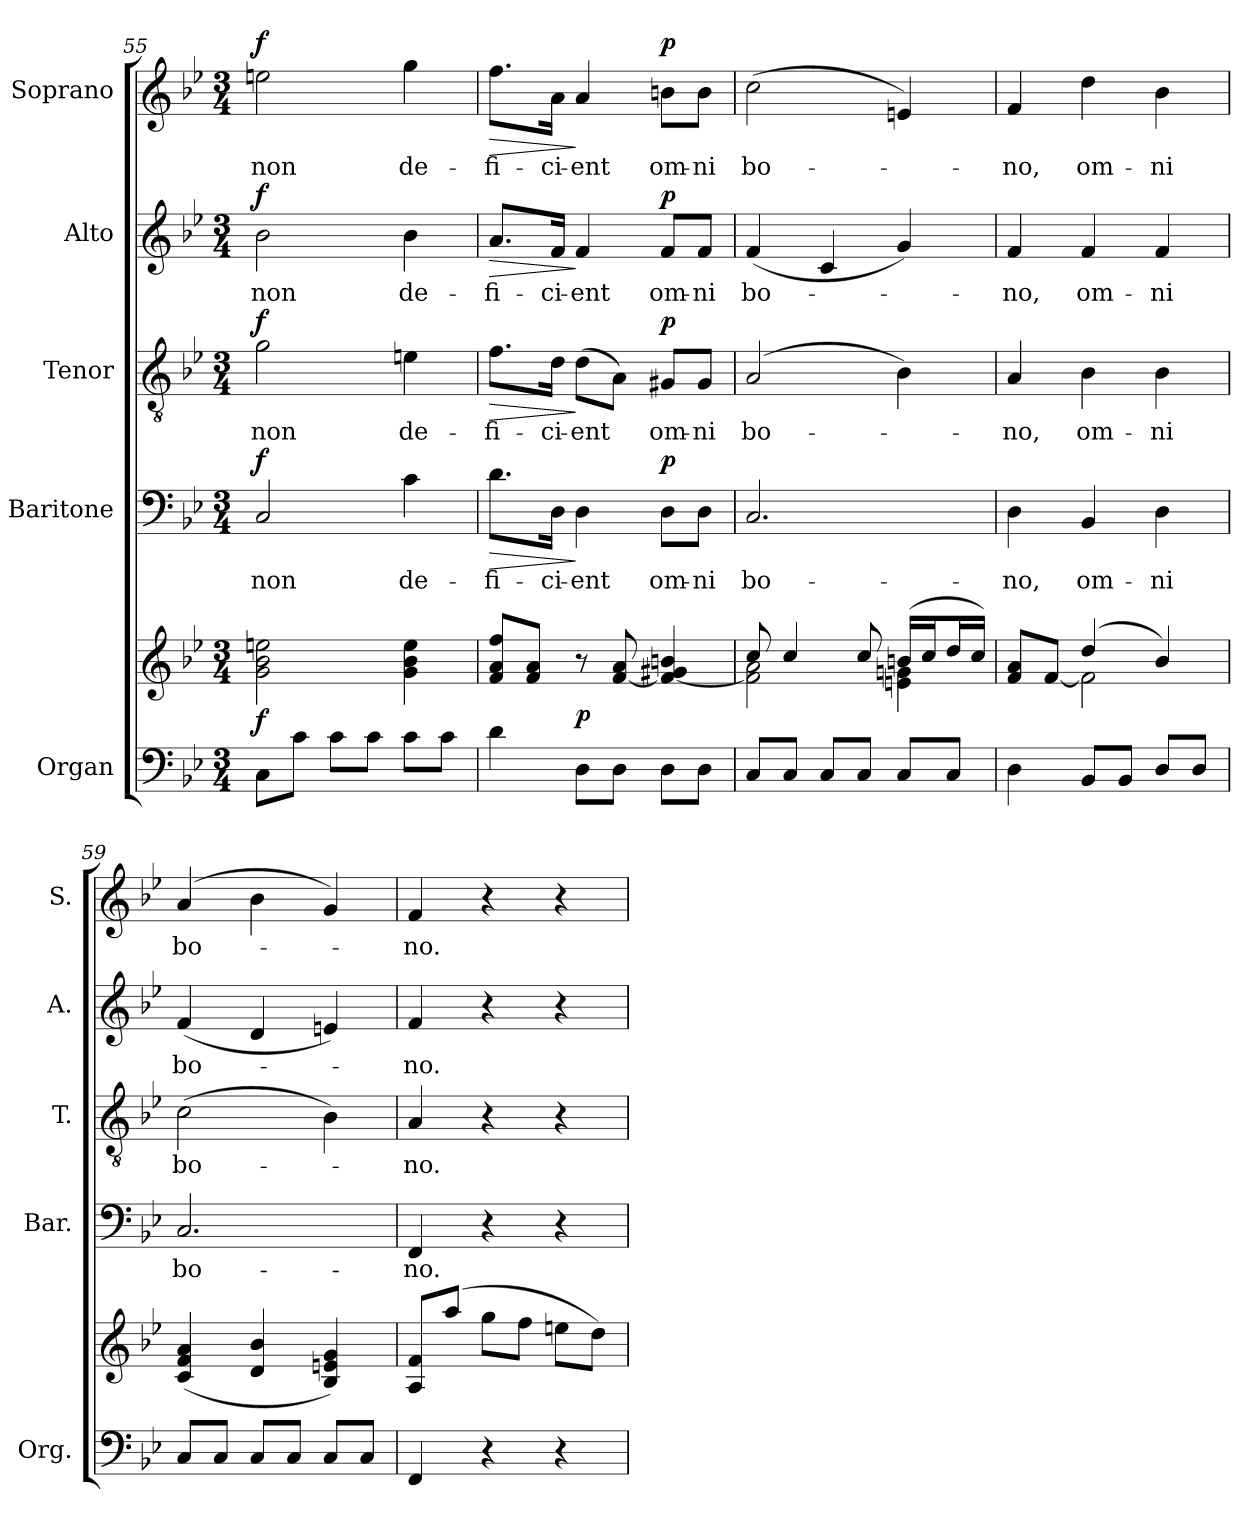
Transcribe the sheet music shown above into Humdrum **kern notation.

**kern	**kern	**dynam	**kern	**text	**dynam	**kern	**text	**dynam	**kern	**text	**dynam	**kern	**text	**dynam
*part5	*part5	*part5	*part4	*part4	*part4	*part3	*part3	*part3	*part2	*part2	*part2	*part1	*part1	*part1
*staff6	*staff5	*staff5/6	*staff4	*staff4	*staff4	*staff3	*staff3	*staff3	*staff2	*staff2	*staff2	*staff1	*staff1	*staff1
*I"Organ	*	*	*I"Baritone	*	*	*I"Tenor	*	*	*I"Alto	*	*	*I"Soprano	*	*
*I'Org.	*	*	*I'Bar.	*	*	*I'T.	*	*	*I'A.	*	*	*I'S.	*	*
!!LO:PB:g=z
*clefF4	*clefG2	*	*clefF4	*	*	*clefGv2	*	*	*clefG2	*	*	*clefG2	*	*
*	*	*	*	*	*	*ITrd7c12	*	*	*	*	*	*	*	*
*k[b-e-]	*k[b-e-]	*	*k[b-e-]	*	*	*k[b-e-]	*	*	*k[b-e-]	*	*	*k[b-e-]	*	*
*B-:	*B-:	*	*B-:	*	*	*B-:	*	*	*B-:	*	*	*B-:	*	*
*M3/4	*M3/4	*	*M3/4	*	*	*M3/4	*	*	*M3/4	*	*	*M3/4	*	*
=55	=55	=55	=55	=55	=55	=55	=55	=55	=55	=55	=55	=55	=55	=55
!	!	!	!	!LO:LY:b:color=#000000	!	!	!	!	!	!	!	!	!	!
!	!	!	!	!	!	!	!LO:LY:b:color=#000000	!	!	!	!	!	!	!
!	!	!	!	!	!	!	!	!	!	!LO:LY:b:color=#000000	!	!	!	!
!	!	!	!	!	!	!	!	!	!	!	!	!	!LO:LY:b:color=#000000	!
8Ci\L	2gi\ 2b-i 2eeni	f	2Ci/	non	f	2Gi\	non	f	2b-i\	non	f	2eeni\	non	f
8ci\J	.	.	.	.	.	.	.	.	.	.	.	.	.	.
8ci\L	.	.	.	.	.	.	.	.	.	.	.	.	.	.
8ci\J	.	.	.	.	.	.	.	.	.	.	.	.	.	.
!	!	!	!	!LO:LY:b:color=#000000	!	!	!	!	!	!	!	!	!	!
!	!	!	!	!	!	!	!LO:LY:b:color=#000000	!	!	!	!	!	!	!
!	!	!	!	!	!	!	!	!	!	!LO:LY:b:color=#000000	!	!	!	!
!	!	!	!	!	!	!	!	!	!	!	!	!	!LO:LY:b:color=#000000	!
8ci\L	4gi\ 4b-i 4eei	.	4ci\	de-	.	4Eni\	de-	.	4b-i\	de-	.	4ggi\	de-	.
8ci\J	.	.	.	.	.	.	.	.	.	.	.	.	.	.
=56	=56	=56	=56	=56	=56	=56	=56	=56	=56	=56	=56	=56	=56	=56
!	!	!	!	!LO:LY:b:color=#000000	!LO:HP:b	!	!	!	!	!	!	!	!	!
!	!	!	!	!	!	!	!LO:LY:b:color=#000000	!LO:HP:b	!	!	!	!	!	!
!	!	!	!	!	!	!	!	!	!	!LO:LY:b:color=#000000	!LO:HP:b	!	!	!
!	!	!	!	!	!	!	!	!	!	!	!	!	!LO:LY:b:color=#000000	!LO:HP:b
4di\	8fi/ 8ai/ 8ffi/L	.	8.di\L	-fi-	>	8.Fi\L	-fi-	>	8.ai/L	-fi-	>	8.ffi\L	-fi-	>
.	8fi/ 8ai/J	.	.	.	.	.	.	.	.	.	.	.	.	.
!	!	!	!	!LO:LY:b:color=#000000	!	!	!	!	!	!	!	!	!	!
!	!	!	!	!	!	!	!LO:LY:b:color=#000000	!	!	!	!	!	!	!
!	!	!	!	!	!	!	!	!	!	!LO:LY:b:color=#000000	!	!	!	!
!	!	!	!	!	!	!	!	!	!	!	!	!	!LO:LY:b:color=#000000	!
.	.	.	16Di\Jk	-ci-	.	16Di\Jk	-ci-	.	16fi/Jk	-ci-	.	16ai\Jk	-ci-	.
!	!	!	!	!LO:LY:b:color=#000000	!	!	!	!	!	!	!	!	!	!
!	!	!	!	!	!	!	!LO:LY:b:color=#000000	!	!	!	!	!	!	!
!	!	!	!	!	!	!	!	!	!	!LO:LY:b:color=#000000	!	!	!	!
!	!	!	!	!	!	!	!	!	!	!	!	!	!LO:LY:b:color=#000000	!
8Di\L	8r	p	4Di\	-ent	]	(8Di\L	-ent	]	4fi/	-ent	]	4ai/	-ent	]
8Di\J	[8fi/ 8ai	.	.	.	.	8AAi\J)	.	.	.	.	.	.	.	.
!	!	!	!	!LO:LY:b:color=#000000	!	!	!	!	!	!	!	!	!	!
!	!	!	!	!	!	!	!LO:LY:b:color=#000000	!	!	!	!	!	!	!
!	!	!	!	!	!	!	!	!	!	!LO:LY:b:color=#000000	!	!	!	!
!	!	!	!	!	!	!	!	!	!	!	!	!	!LO:LY:b:color=#000000	!
8Di\L	4fi/_ 4g#Xi 4bni	.	8Di\L	om-	p	8GG#Xi/L	om-	p	8fi/L	om-	p	8bni\L	om-	p
!	!	!	!	!LO:LY:b:color=#000000	!	!	!	!	!	!	!	!	!	!
!	!	!	!	!	!	!	!LO:LY:b:color=#000000	!	!	!	!	!	!	!
!	!	!	!	!	!	!	!	!	!	!LO:LY:b:color=#000000	!	!	!	!
!	!	!	!	!	!	!	!	!	!	!	!	!	!LO:LY:b:color=#000000	!
8Di\J	.	.	8Di\J	-ni	.	8GG#i/J	-ni	.	8fi/J	-ni	.	8bi\J	-ni	.
=57	=57	=57	=57	=57	=57	=57	=57	=57	=57	=57	=57	=57	=57	=57
*	*^	*	*	*	*	*	*	*	*	*	*	*	*	*
!	!	!	!	!	!LO:LY:b:color=#000000	!	!	!	!	!	!	!	!	!	!
!	!	!	!	!	!	!	!	!LO:LY:b:color=#000000	!	!	!	!	!	!	!
!	!	!	!	!	!	!	!	!	!	!	!LO:LY:b:color=#000000	!	!	!	!
!	!	!	!	!	!	!	!	!	!	!	!	!	!	!LO:LY:b:color=#000000	!
8Ci/L	8cci/	2fi\] 2ai	.	2.Ci/	bo-	.	(2AAi/	bo-	.	(4fi/	bo-	.	(2cci\	bo-	.
8Ci/J	4cci/	.	.	.	.	.	.	.	.	.	.	.	.	.	.
8Ci/L	.	.	.	.	.	.	.	.	.	4ci/	.	.	.	.	.
8Ci/J	8cci/	.	.	.	.	.	.	.	.	.	.	.	.	.	.
8Ci/L	(16bni/LL	4eni\ 4gni	.	.	.	.	4BB-i\)	.	.	4gi/)	.	.	4eni/)	.	.
.	16cci/J	.	.	.	.	.	.	.	.	.	.	.	.	.	.
8Ci/J	16ddi/L	.	.	.	.	.	.	.	.	.	.	.	.	.	.
.	16cci/JJ)	.	.	.	.	.	.	.	.	.	.	.	.	.	.
=58	=58	=58	=58	=58	=58	=58	=58	=58	=58	=58	=58	=58	=58	=58	=58
!	!	!	!	!	!LO:LY:b:color=#000000	!	!	!	!	!	!	!	!	!	!
!	!	!	!	!	!	!	!	!LO:LY:b:color=#000000	!	!	!	!	!	!	!
!	!	!	!	!	!	!	!	!	!	!	!LO:LY:b:color=#000000	!	!	!	!
!	!	!	!	!	!	!	!	!	!	!	!	!	!	!LO:LY:b:color=#000000	!
4Di\	8fi/ 8ai/L	4ryy	.	4Di\	-no,	.	4AAi/	-no,	.	4fi/	-no,	.	4fi/	-no,	.
.	[8fi/J	.	.	.	.	.	.	.	.	.	.	.	.	.	.
!	!	!	!	!	!LO:LY:b:color=#000000	!	!	!	!	!	!	!	!	!	!
!	!	!	!	!	!	!	!	!LO:LY:b:color=#000000	!	!	!	!	!	!	!
!	!	!	!	!	!	!	!	!	!	!	!LO:LY:b:color=#000000	!	!	!	!
!	!	!	!	!	!	!	!	!	!	!	!	!	!	!LO:LY:b:color=#000000	!
8BB-i/L	(4ddi/	2fi\]	.	4BB-i/	om-	.	4BB-i\	om-	.	4fi/	om-	.	4ddi\	om-	.
8BB-i/J	.	.	.	.	.	.	.	.	.	.	.	.	.	.	.
!	!	!	!	!	!LO:LY:b:color=#000000	!	!	!	!	!	!	!	!	!	!
!	!	!	!	!	!	!	!	!LO:LY:b:color=#000000	!	!	!	!	!	!	!
!	!	!	!	!	!	!	!	!	!	!	!LO:LY:b:color=#000000	!	!	!	!
!	!	!	!	!	!	!	!	!	!	!	!	!	!	!LO:LY:b:color=#000000	!
8Di/L	4b-i/)	.	.	4Di\	-ni	.	4BB-i\	-ni	.	4fi/	-ni	.	4b-i\	-ni	.
8Di/J	.	.	.	.	.	.	.	.	.	.	.	.	.	.	.
*	*v	*v	*	*	*	*	*	*	*	*	*	*	*	*	*
=59	=59	=59	=59	=59	=59	=59	=59	=59	=59	=59	=59	=59	=59	=59
!	!	!	!	!LO:LY:b:color=#000000	!	!	!	!	!	!	!	!	!	!
!	!	!	!	!	!	!	!LO:LY:b:color=#000000	!	!	!	!	!	!	!
!	!	!	!	!	!	!	!	!	!	!LO:LY:b:color=#000000	!	!	!	!
!	!	!	!	!	!	!	!	!	!	!	!	!	!LO:LY:b:color=#000000	!
8Ci/L	(4ci/ 4fi 4ai	.	2.Ci/	bo-	.	(2Ci\	bo-	.	(4fi/	bo-	.	(4ai/	bo-	.
8Ci/J	.	.	.	.	.	.	.	.	.	.	.	.	.	.
8Ci/L	4di/ 4b-i	.	.	.	.	.	.	.	4di/	.	.	4b-i\	.	.
8Ci/J	.	.	.	.	.	.	.	.	.	.	.	.	.	.
8Ci/L	4B-i/ 4eni 4gi)	.	.	.	.	4BB-i\)	.	.	4eni/)	.	.	4gi/)	.	.
8Ci/J	.	.	.	.	.	.	.	.	.	.	.	.	.	.
=60	=60	=60	=60	=60	=60	=60	=60	=60	=60	=60	=60	=60	=60	=60
!	!	!	!	!LO:LY:b:color=#000000	!	!	!	!	!	!	!	!	!	!
!	!	!	!	!	!	!	!LO:LY:b:color=#000000	!	!	!	!	!	!	!
!	!	!	!	!	!	!	!	!	!	!LO:LY:b:color=#000000	!	!	!	!
!	!	!	!	!	!	!	!	!	!	!	!	!	!LO:LY:b:color=#000000	!
4FFi/	8Ai/ 8fi/L	.	4FFi/	-no.	.	4AAi/	-no.	.	4fi/	-no.	.	4fi/	-no.	.
.	(8aai/J	.	.	.	.	.	.	.	.	.	.	.	.	.
4r	8ggi\L	.	4r	.	.	4r	.	.	4r	.	.	4r	.	.
.	8ffi\J	.	.	.	.	.	.	.	.	.	.	.	.	.
4r	8eeni\L	.	4r	.	.	4r	.	.	4r	.	.	4r	.	.
.	8ddi\J)	.	.	.	.	.	.	.	.	.	.	.	.	.
=	=	=	=	=	=	=	=	=	=	=	=	=	=	=
*-	*-	*-	*-	*-	*-	*-	*-	*-	*-	*-	*-	*-	*-	*-
